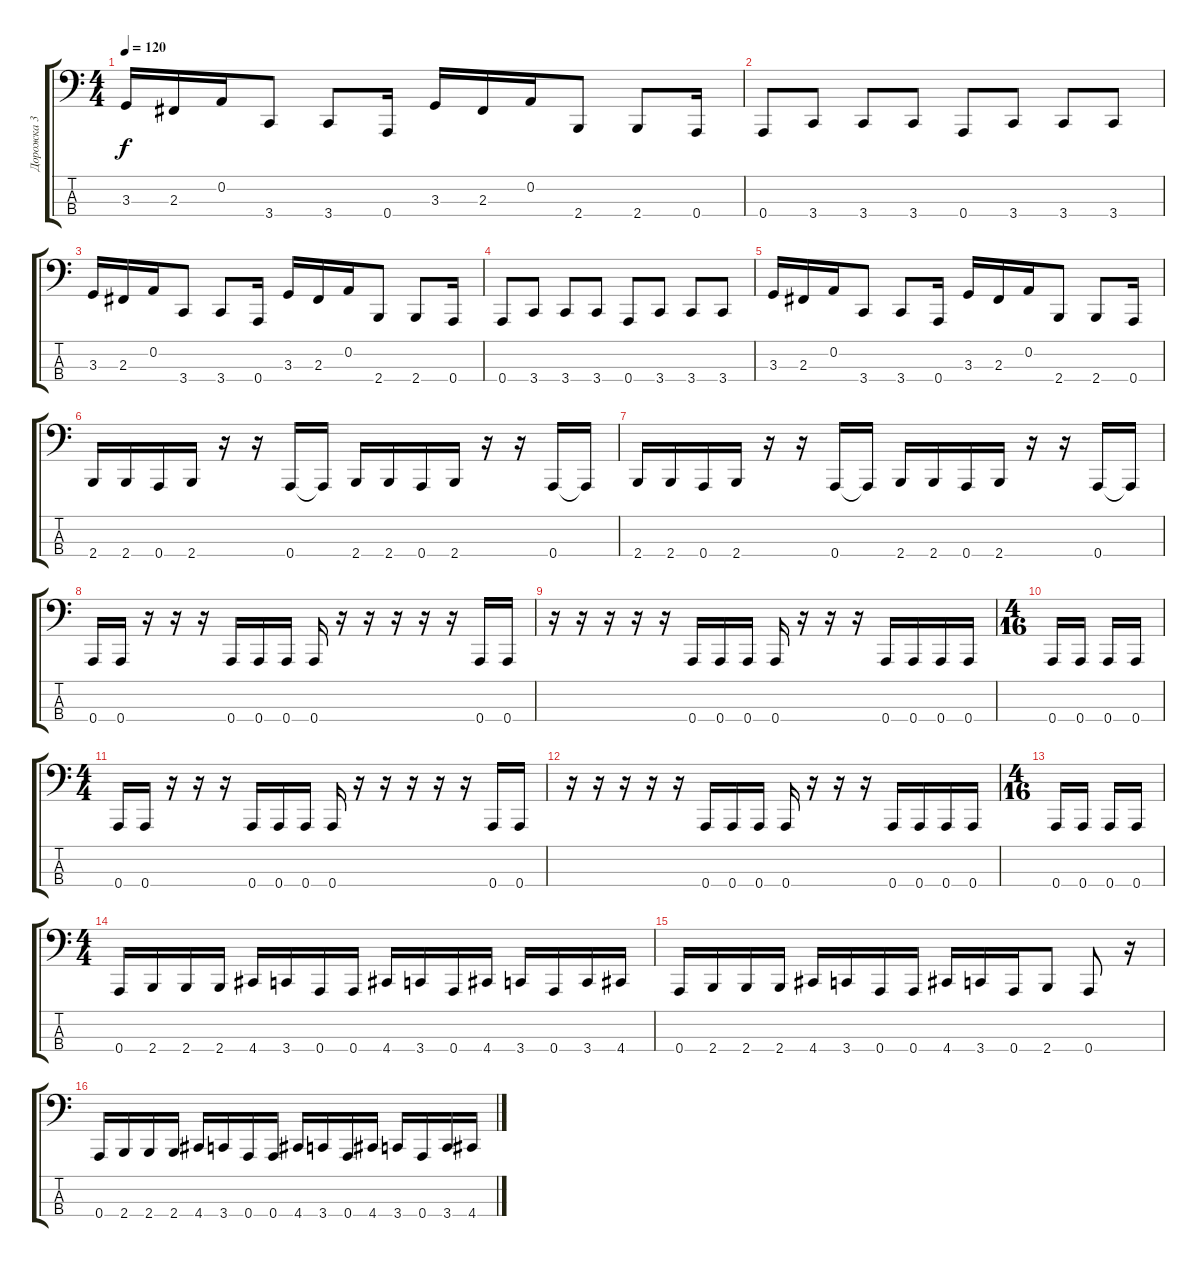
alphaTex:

\track ("Дорожка 3" "Дорожка 3") {instrument electricbassfinger}
\staff {score tabs}
\tuning (D2 A1 E1 A0) {hide}
\ts (4 4)
\tempo 120
\clef f4
\ks c
3.3.16{dy f} 2.3.16 0.2.16 3.4.8 3.4.8 0.4.16 3.3.16 2.3.16 0.2.16 2.4.8 2.4.8 0.4.16 |
0.4.8 3.4.8 3.4.8 3.4.8 0.4.8 3.4.8 3.4.8 3.4.8 |
3.3.16 2.3.16 0.2.16 3.4.8 3.4.8 0.4.16 3.3.16 2.3.16 0.2.16 2.4.8 2.4.8 0.4.16 |
0.4.8 3.4.8 3.4.8 3.4.8 0.4.8 3.4.8 3.4.8 3.4.8 |
3.3.16 2.3.16 0.2.16 3.4.8 3.4.8 0.4.16 3.3.16 2.3.16 0.2.16 2.4.8 2.4.8 0.4.16 |
2.4.16 2.4.16 0.4.16 2.4.16 r.16 r.16 0.4.16 0.4{t}.16 2.4.16 2.4.16 0.4.16 2.4.16 r.16 r.16 0.4.16 0.4{t}.16 |
2.4.16 2.4.16 0.4.16 2.4.16 r.16 r.16 0.4.16 0.4{t}.16 2.4.16 2.4.16 0.4.16 2.4.16 r.16 r.16 0.4.16 0.4{t}.16 |
0.4.16 0.4.16 r.16 r.16 r.16 0.4.16 0.4.16 0.4.16 0.4.16 r.16 r.16 r.16 r.16 r.16 0.4.16 0.4.16 |
r.16 r.16 r.16 r.16 r.16 0.4.16 0.4.16 0.4.16 0.4.16 r.16 r.16 r.16 0.4.16 0.4.16 0.4.16 0.4.16 |
\ts (4 16)
0.4.16 0.4.16 0.4.16 0.4.16 |
\ts (4 4)
0.4.16 0.4.16 r.16 r.16 r.16 0.4.16 0.4.16 0.4.16 0.4.16 r.16 r.16 r.16 r.16 r.16 0.4.16 0.4.16 |
r.16 r.16 r.16 r.16 r.16 0.4.16 0.4.16 0.4.16 0.4.16 r.16 r.16 r.16 0.4.16 0.4.16 0.4.16 0.4.16 |
\ts (4 16)
0.4.16 0.4.16 0.4.16 0.4.16 |
\ts (4 4)
0.4.16 2.4.16 2.4.16 2.4.16 4.4.16 3.4.16 0.4.16 0.4.16 4.4.16 3.4.16 0.4.16 4.4.16 3.4.16 0.4.16 3.4.16 4.4.16 |
0.4.16 2.4.16 2.4.16 2.4.16 4.4.16 3.4.16 0.4.16 0.4.16 4.4.16 3.4.16 0.4.16 2.4.8 0.4.8 r.16 |
0.4.16 2.4.16 2.4.16 2.4.16 4.4.16 3.4.16 0.4.16 0.4.16 4.4.16 3.4.16 0.4.16 4.4.16 3.4.16 0.4.16 3.4.16 4.4.16
